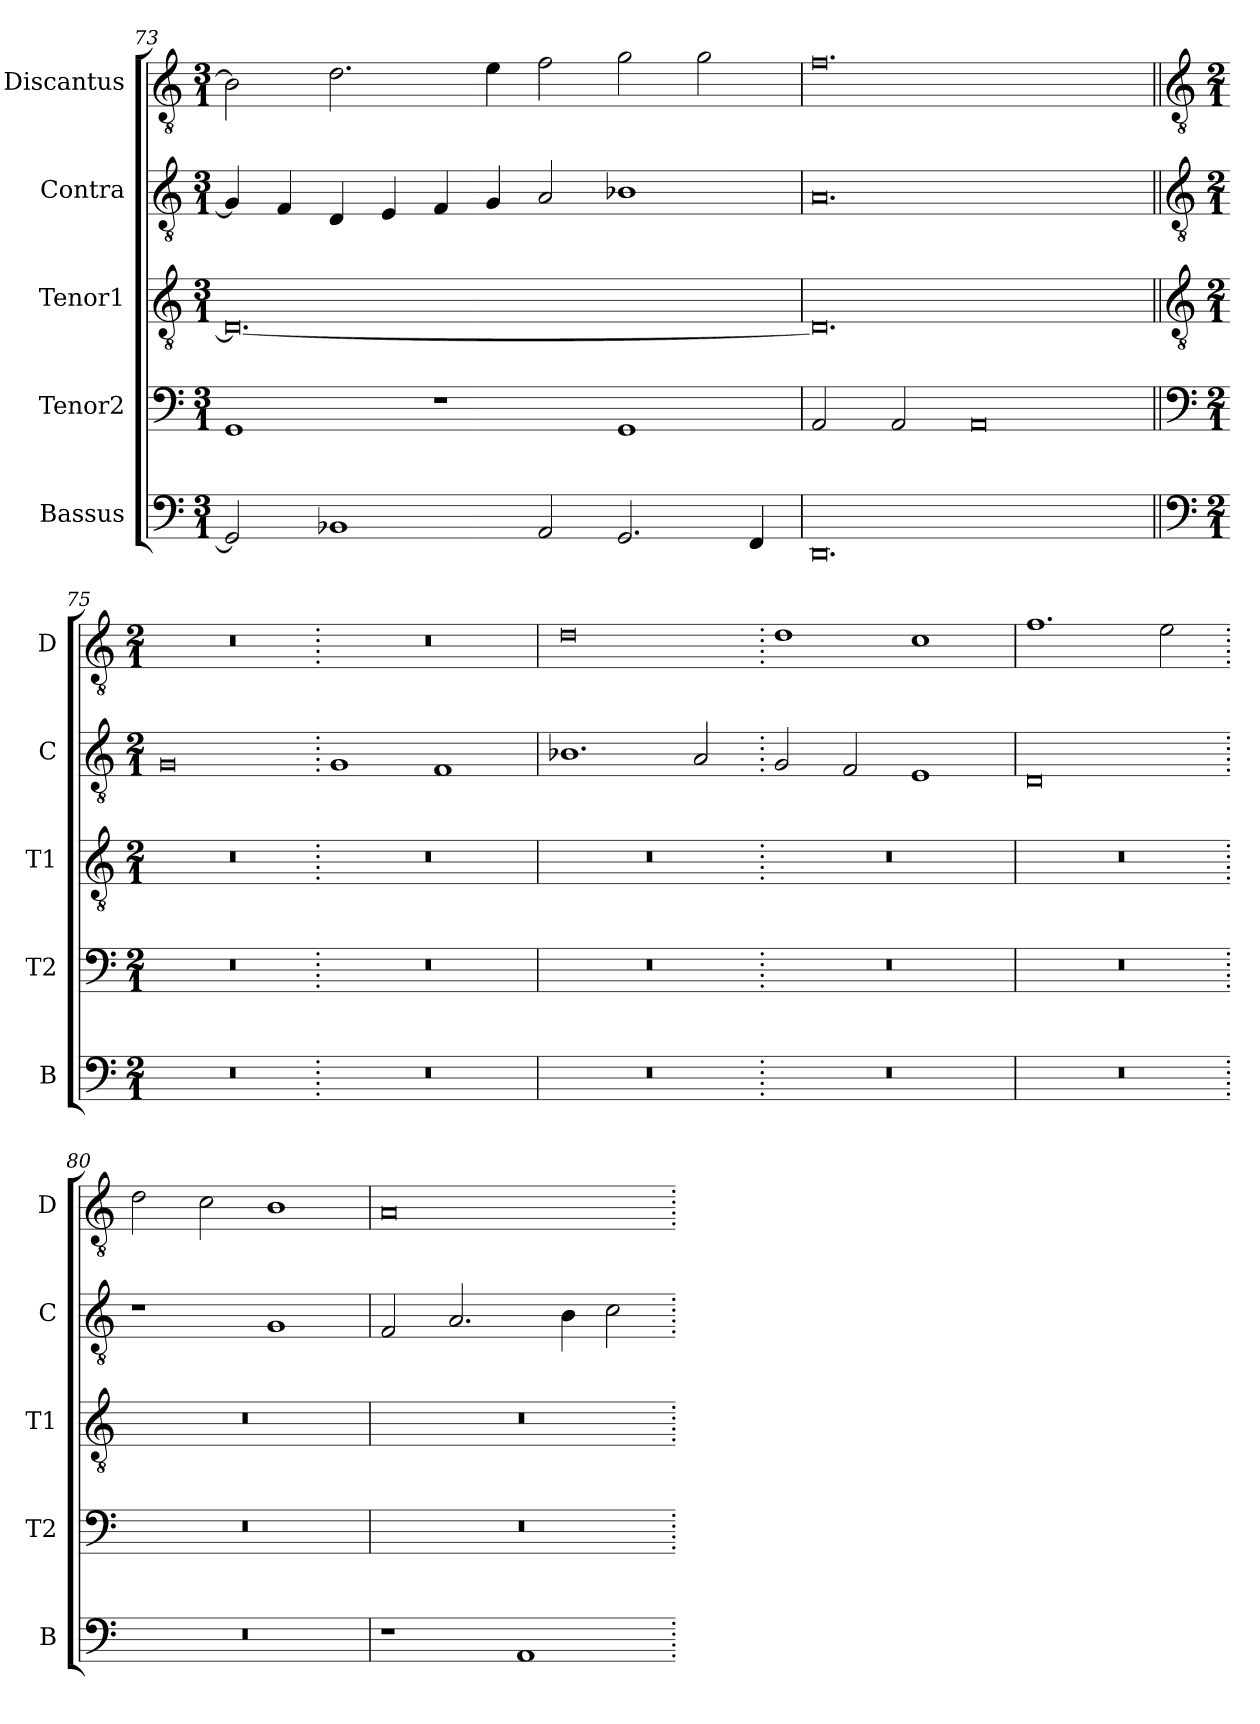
**kern	**kern	**kern	**kern	**kern
*part5	*part4	*part3	*part2	*part1
*staff5	*staff4	*staff3	*staff2	*staff1
*I"Bassus	*I"Tenor2	*I"Tenor1	*I"Contra	*I"Discantus
*I'B	*I'T2	*I'T1	*I'C	*I'D
*clefF4	*clefF4	*clefGv2	*clefGv2	*clefGv2
*k[]	*k[]	*k[]	*k[]	*k[]
*M3/1	*M3/1	*M3/1	*M3/1	*M3/1
=73	=73	=73	=73	=73
2GG/]	1GG	0.D_	4G/]	2B-\]
.	.	.	4F/	.
1BB-X	.	.	4D/	2.d\
.	.	.	4E/	.
.	1r	.	4F/	.
.	.	.	4G/	4e\
2AA/	.	.	2A/	2f\
2.GG/	1GG	.	1B-X	2g\
.	.	.	.	2g\
4FF/	.	.	.	.
=74	=74	=74	=74	=74
0.DD	2AA/	0.D]	0.A	0.f
.	2AA/	.	.	.
.	0AA	.	.	.
!!LO:LB:g=z
=75||	=75||	=75||	=75||	=75||
*clefF4	*clefF4	*clefGv2	*clefGv2	*clefGv2
*k[]	*k[]	*k[]	*k[]	*k[]
*M2/1	*M2/1	*M2/1	*M2/1	*M2/1
0r	0r	0r	0G	0r
=76.	=76.	=76.	=76.	=76.
0r	0r	0r	1G	0r
.	.	.	1F	.
=77	=77	=77	=77	=77
0r	0r	0r	1.B-X	0d
.	.	.	2A/	.
=78.	=78.	=78.	=78.	=78.
0r	0r	0r	2G/	1d
.	.	.	2F/	.
.	.	.	1E	1c
=79	=79	=79	=79	=79
0r	0r	0r	0D	1.f
.	.	.	.	2e\
=80.	=80.	=80.	=80.	=80.
0r	0r	0r	1r	2d\
.	.	.	.	2c\
.	.	.	1G	1B
=81	=81	=81	=81	=81
1r	0r	0r	2F/	0A
.	.	.	2.A/	.
1AA	.	.	.	.
.	.	.	4B\	.
.	.	.	2c\	.
=.	=.	=.	=.	=.
*-	*-	*-	*-	*-
